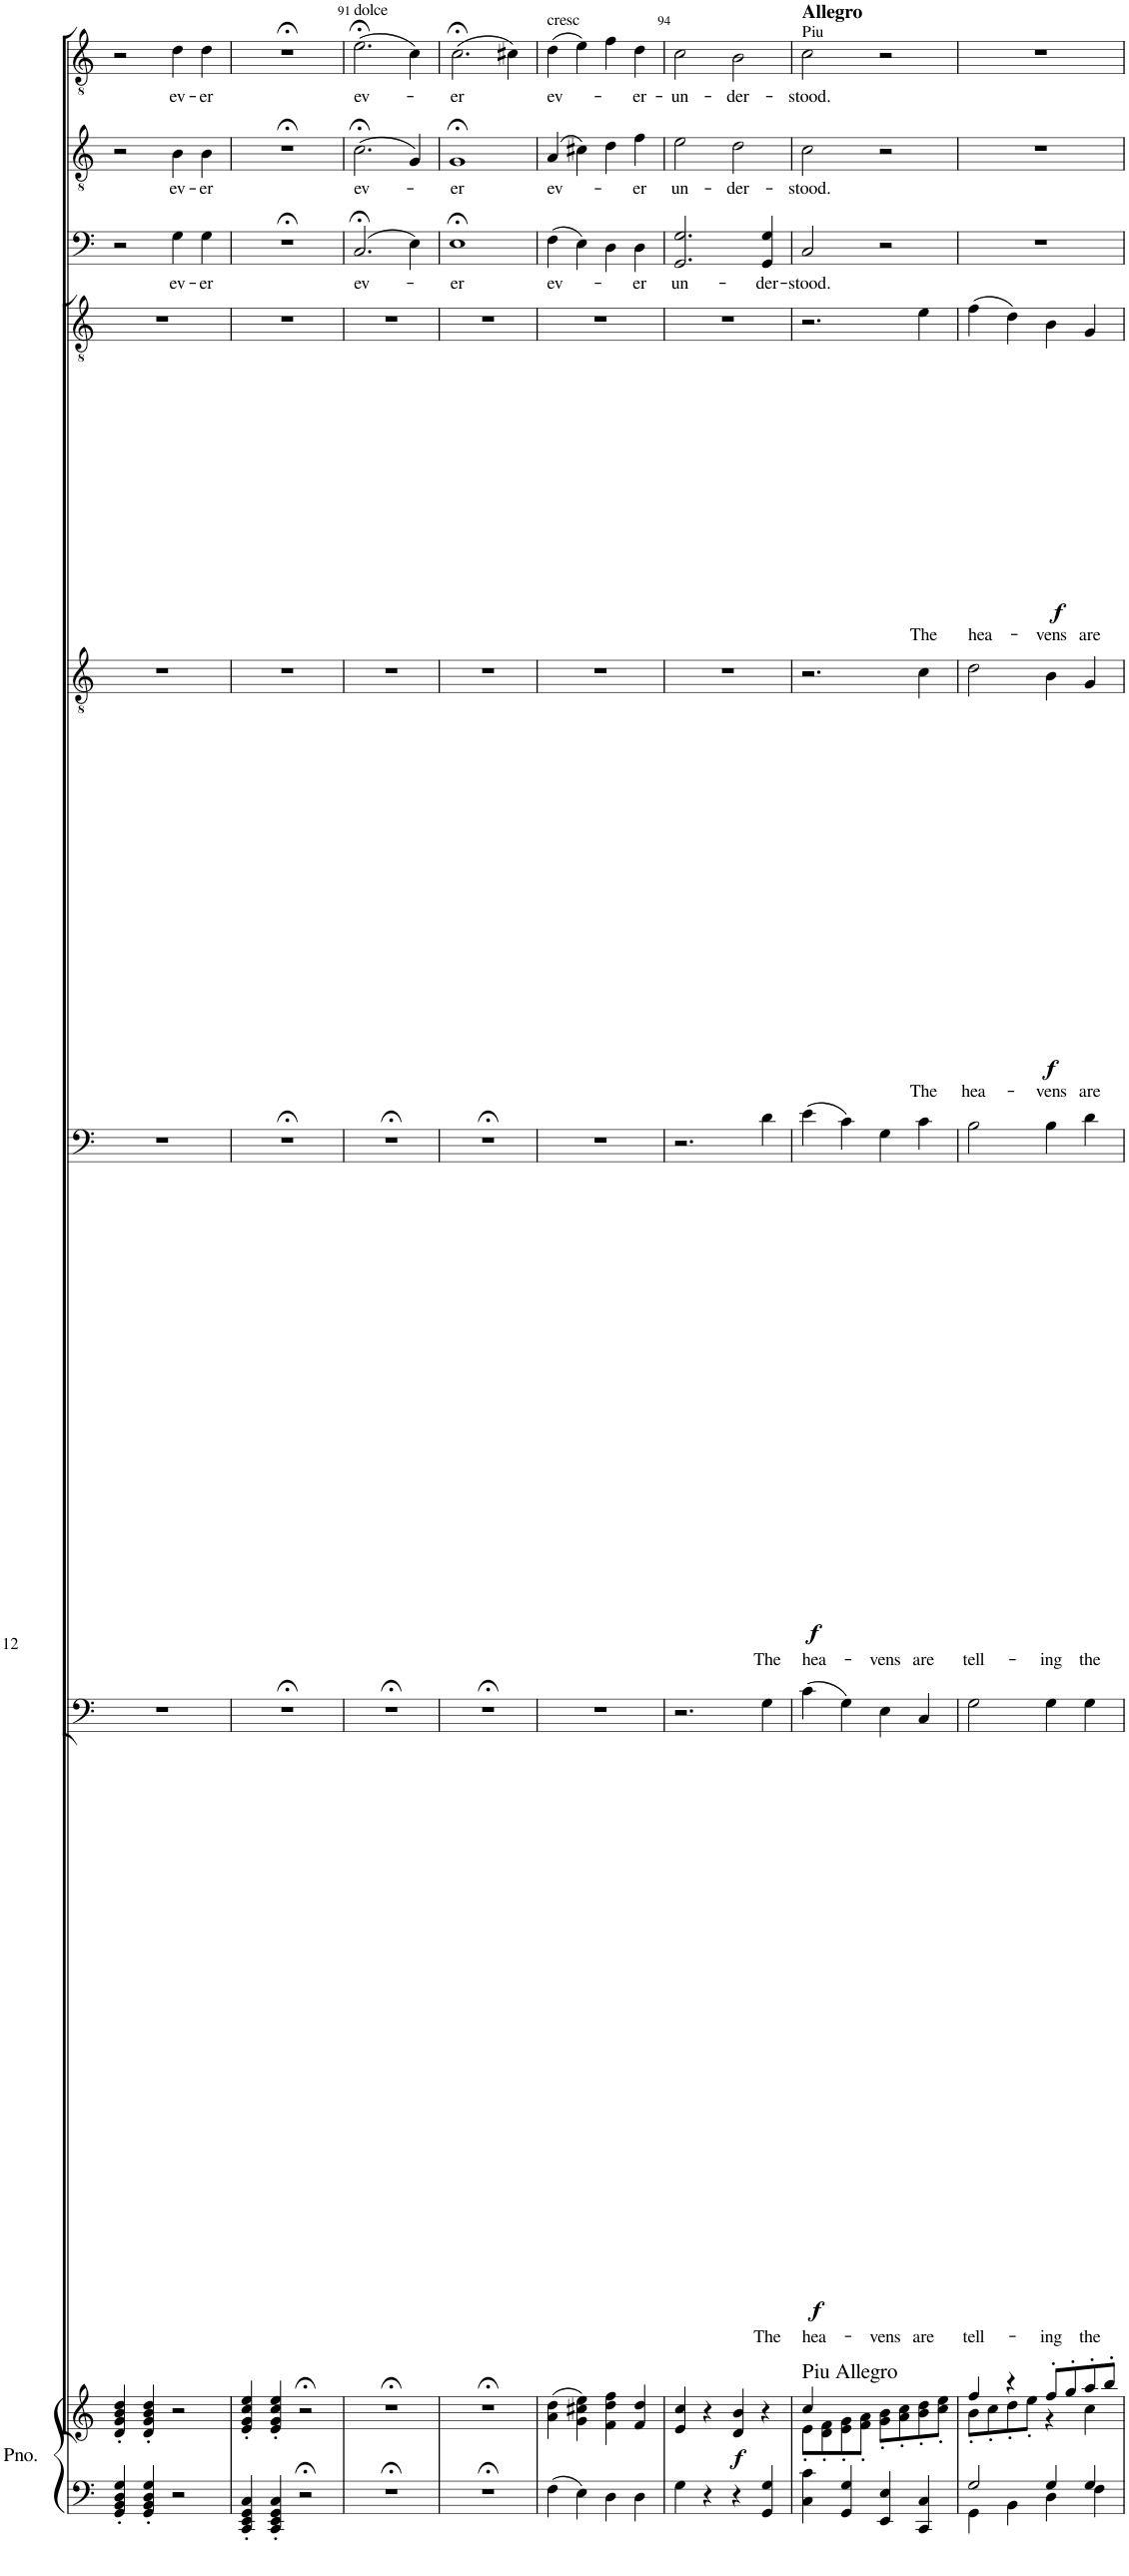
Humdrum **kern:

**kern	**kern	**dynam	**kern	**text	**dynam	**kern	**text	**dynam	**kern	**text	**dynam	**kern	**text	**dynam	**kern	**text	**kern	**text	**kern	**text
*part8	*part8	*part8	*part7	*part7	*part7	*part6	*part6	*part6	*part5	*part5	*part5	*part4	*part4	*part4	*part3	*part3	*part2	*part2	*part1	*part1
*staff9	*staff8	*staff8/9	*staff7	*staff7	*staff7	*staff6	*staff6	*staff6	*staff5	*staff5	*staff5	*staff4	*staff4	*staff4	*staff3	*staff3	*staff2	*staff2	*staff1	*staff1
*I"Piano	*	*	*I"Bass	*	*	*I"Bass	*	*	*I"Tenor	*	*	*I"Bass	*	*	*I"Bass	*	*I"Tenor	*	*I"Tenor	*
*I'Pno.	*	*	*I'B	*	*	*I'B	*	*	*I'T	*	*	*I'B	*	*	*I'B	*	*I'T	*	*I'T	*
!!LO:PB:g=z
*clefF4	*clefG2	*	*clefF4	*	*	*clefF4	*	*	*clefGv2	*	*	*clefGv2	*	*	*clefF4	*	*clefGv2	*	*clefGv2	*
*k[]	*k[]	*	*k[]	*	*	*k[]	*	*	*k[]	*	*	*k[]	*	*	*k[]	*	*k[]	*	*k[]	*
*M4/4	*M4/4	*	*M4/4	*	*	*M4/4	*	*	*M4/4	*	*	*M4/4	*	*	*M4/4	*	*M4/4	*	*M4/4	*
*met(c|)	*met(c|)	*	*met(c|)	*	*	*met(c|)	*	*	*met(c|)	*	*	*met(c|)	*	*	*met(c|)	*	*met(c|)	*	*met(c|)	*
=89	=89	=89	=89	=89	=89	=89	=89	=89	=89	=89	=89	=89	=89	=89	=89	=89	=89	=89	=89	=89
4GG/' 4BB/' 4D/' 4G/'	4d/' 4g/' 4b/' 4dd/'	.	1r	.	.	1r	.	.	1r	.	.	1r	.	.	2r	.	2r	.	2r	.
4GG/' 4BB/' 4D/' 4G/'	4d/' 4g/' 4b/' 4dd/'	.	.	.	.	.	.	.	.	.	.	.	.	.	.	.	.	.	.	.
!	!	!	!	!	!	!	!	!	!	!	!	!	!	!	!	!LO:LY:b	!	!LO:LY:b	!	!LO:LY:b
2r	2r	.	.	.	.	.	.	.	.	.	.	.	.	.	4G\	ev-	4B\	ev-	4d\	ev-
!	!	!	!	!	!	!	!	!	!	!	!	!	!	!	!	!LO:LY:b	!	!LO:LY:b	!	!LO:LY:b
.	.	.	.	.	.	.	.	.	.	.	.	.	.	.	4G\	-er	4B\	-er	4d\	-er
=90	=90	=90	=90	=90	=90	=90	=90	=90	=90	=90	=90	=90	=90	=90	=90	=90	=90	=90	=90	=90
4CC/' 4EE/' 4GG/' 4C/'	4e/' 4g/' 4cc/' 4ee/'	.	1r;<	.	.	1r;<	.	.	1r	.	.	1r	.	.	1r;<	.	1r;<	.	1r;<	.
4CC/' 4EE/' 4GG/' 4C/'	4e/' 4g/' 4cc/' 4ee/'	.	.	.	.	.	.	.	.	.	.	.	.	.	.	.	.	.	.	.
2r;<	2r;<	.	.	.	.	.	.	.	.	.	.	.	.	.	.	.	.	.	.	.
=91	=91	=91	=91	=91	=91	=91	=91	=91	=91	=91	=91	=91	=91	=91	=91	=91	=91	=91	=91	=91
!	!	!	!	!	!	!	!	!	!	!	!	!	!	!	!	!	!	!	!LO:TX:a:t=dolce	!
!	!	!	!	!	!	!	!	!	!	!	!	!	!	!	!	!LO:LY:b	!	!LO:LY:b	!	!LO:LY:b
1r;<	1r;<	.	1r;<	.	.	1r;<	.	.	1r	.	.	1r	.	.	(2.C;</	ev-	(2.c;<\	ev-	(2.e;<\	ev-
.	.	.	.	.	.	.	.	.	.	.	.	.	.	.	4E\)	.	4G/)	.	4c\)	.
=92	=92	=92	=92	=92	=92	=92	=92	=92	=92	=92	=92	=92	=92	=92	=92	=92	=92	=92	=92	=92
!	!	!	!	!	!	!	!	!	!	!	!	!	!	!	!	!LO:LY:b	!	!LO:LY:b	!	!LO:LY:b
1r;<	1r;<	.	1r;<	.	.	1r;<	.	.	1r	.	.	1r	.	.	1E;<	-er	1G;<	-er	(2.c;<\	-er
.	.	.	.	.	.	.	.	.	.	.	.	.	.	.	.	.	.	.	4c#X\)	.
=93	=93	=93	=93	=93	=93	=93	=93	=93	=93	=93	=93	=93	=93	=93	=93	=93	=93	=93	=93	=93
!	!	!	!	!	!	!	!	!	!	!	!	!	!	!	!	!	!	!	!LO:TX:a:t=cresc	!
!	!	!LO:DY:b=2	!	!	!	!	!	!	!	!	!	!	!	!	!	!LO:LY:b	!	!LO:LY:b	!	!LO:LY:b
4F\	(4a\ 4dd\	p	1r	.	.	1r	.	.	1r	.	.	1r	.	.	(4F\	ev-	(4A/	ev-	(4d\	ev-
4E\	4g\ 4cc#X\ 4ee\)	.	.	.	.	.	.	.	.	.	.	.	.	.	4E\)	.	4c#X\)	.	4e\)	.
4D\	4f\ 4dd\ 4ff\	.	.	.	.	.	.	.	.	.	.	.	.	.	4D\	.	4d\	.	4f\	.
!	!	!	!	!	!	!	!	!	!	!	!	!	!	!	!	!LO:LY:b	!	!LO:LY:b	!	!LO:LY:b
4D\	4f/ 4dd/	.	.	.	.	.	.	.	.	.	.	.	.	.	4D\	-er	4f\	-er	4d\	-er-
=94	=94	=94	=94	=94	=94	=94	=94	=94	=94	=94	=94	=94	=94	=94	=94	=94	=94	=94	=94	=94
!	!	!	!	!	!	!	!	!	!	!	!	!	!	!	!	!LO:LY:b	!	!LO:LY:b	!	!LO:LY:b
4G\	4e/ 4cc/	.	2.r	.	.	2.r	.	.	1r	.	.	1r	.	.	2.GG/ 2.G/	un-	2e\	un-	2c\	-un-
4r	4r	.	.	.	.	.	.	.	.	.	.	.	.	.	.	.	.	.	.	.
!	!	!LO:DY:b	!	!	!	!	!	!	!	!	!	!	!	!	!	!	!	!LO:LY:b	!	!LO:LY:b
4r	4d/ 4b/	f	.	.	.	.	.	.	.	.	.	.	.	.	.	.	2d\	-der-	2B\	-der-
!	!	!	!	!LO:LY:b	!LO:DY:b	!	!LO:LY:b	!LO:DY:b	!	!	!	!	!	!	!	!LO:LY:b	!	!	!	!
4GG/ 4G/	4r	.	4G\	The	f	4d\	The	f	.	.	.	.	.	.	4GG/ 4G/	-der-	.	.	.	.
=95	=95	=95	=95	=95	=95	=95	=95	=95	=95	=95	=95	=95	=95	=95	=95	=95	=95	=95	=95	=95
*	*^	*	*	*	*	*	*	*	*	*	*	*	*	*	*	*	*	*	*	*
!	!	!	!	!	!	!	!	!	!	!	!	!	!	!	!	!	!	!	!	!LO:TX:a:B:t=Allegro	!
!	!	!	!	!	!	!	!	!	!	!	!	!	!	!	!	!	!	!	!	!LO:TX:a:t=Piu	!
!	!LO:TX:a:t=Piu Allegro	!	!	!	!	!	!	!	!	!	!	!	!	!	!	!	!	!	!	!	!
!	!	!	!	!	!LO:LY:b	!	!	!LO:LY:b	!	!	!	!	!	!	!	!	!LO:LY:b	!	!LO:LY:b	!	!LO:LY:b
4C\ 4c\	4cc/	8e'\L	.	(4c\	hea-	.	(4e\	hea-	.	2.r	.	.	2.r	.	.	2C/	-stood.	2c\	-stood.	2c\	-stood.
.	.	8d\' 8f\'	.	.	.	.	.	.	.	.	.	.	.	.	.	.	.	.	.	.	.
4GG/ 4G/	4ryy	8e\' 8g\'	.	4G\)	.	.	4c\)	.	.	.	.	.	.	.	.	.	.	.	.	.	.
.	.	8f\' 8a\'J	.	.	.	.	.	.	.	.	.	.	.	.	.	.	.	.	.	.	.
!	!	!	!	!	!LO:LY:b	!	!	!LO:LY:b	!	!	!	!	!	!	!	!	!	!	!	!	!
4EE/ 4E/	2ryy	8g\' 8b\'L	.	4E\	-vens	.	4G\	-vens	.	.	.	.	.	.	.	2r	.	2r	.	2r	.
.	.	8a\' 8cc\'	.	.	.	.	.	.	.	.	.	.	.	.	.	.	.	.	.	.	.
!	!	!	!	!	!LO:LY:b	!	!	!LO:LY:b	!	!	!LO:LY:b	!LO:DY:b	!	!LO:LY:b	!LO:DY:b	!	!	!	!	!	!
4CC/ 4C/	.	8b\' 8dd\'	.	4C/	are	.	4c\	are	.	4c\	The	f	4e\	The	f	.	.	.	.	.	.
.	.	8cc\' 8ee\'J	.	.	.	.	.	.	.	.	.	.	.	.	.	.	.	.	.	.	.
=96	=96	=96	=96	=96	=96	=96	=96	=96	=96	=96	=96	=96	=96	=96	=96	=96	=96	=96	=96	=96	=96
*^	*	*	*	*	*	*	*	*	*	*	*	*	*	*	*	*	*	*	*	*	*
!	!	!	!	!	!	!LO:LY:b	!	!	!LO:LY:b	!	!	!LO:LY:b	!	!	!LO:LY:b	!	!	!	!	!	!	!
2G/	4GG\	4ff/	8b'\L	.	2G\	tell-	.	2B\	tell-	.	2d\	hea-	.	(4f\	hea-	.	1r	.	1r	.	1r	.
.	.	.	8cc'\	.	.	.	.	.	.	.	.	.	.	.	.	.	.	.	.	.	.	.
.	4BB\	4r	8dd'\	.	.	.	.	.	.	.	.	.	.	4d\)	.	.	.	.	.	.	.	.
.	.	.	8ee'\J	.	.	.	.	.	.	.	.	.	.	.	.	.	.	.	.	.	.	.
!	!	!	!	!	!	!LO:LY:b	!	!	!LO:LY:b	!	!	!LO:LY:b	!	!	!LO:LY:b	!	!	!	!	!	!	!
4G/	4D\	8ff'/L	4r	.	4G\	-ing	.	4B\	-ing	.	4B\	-vens	.	4B\	-vens	.	.	.	.	.	.	.
.	.	8gg'/	.	.	.	.	.	.	.	.	.	.	.	.	.	.	.	.	.	.	.	.
!	!	!	!	!	!	!LO:LY:b	!	!	!LO:LY:b	!	!	!LO:LY:b	!	!	!LO:LY:b	!	!	!	!	!	!	!
4G/	4F\	8aa'/	4cc\	.	4G\	the	.	4d\	the	.	4G/	are	.	4G/	are	.	.	.	.	.	.	.
.	.	8bb'/J	.	.	.	.	.	.	.	.	.	.	.	.	.	.	.	.	.	.	.	.
*v	*v	*	*	*	*	*	*	*	*	*	*	*	*	*	*	*	*	*	*	*	*	*
*	*v	*v	*	*	*	*	*	*	*	*	*	*	*	*	*	*	*	*	*	*	*
=	=	=	=	=	=	=	=	=	=	=	=	=	=	=	=	=	=	=	=	=
*-	*-	*-	*-	*-	*-	*-	*-	*-	*-	*-	*-	*-	*-	*-	*-	*-	*-	*-	*-	*-
